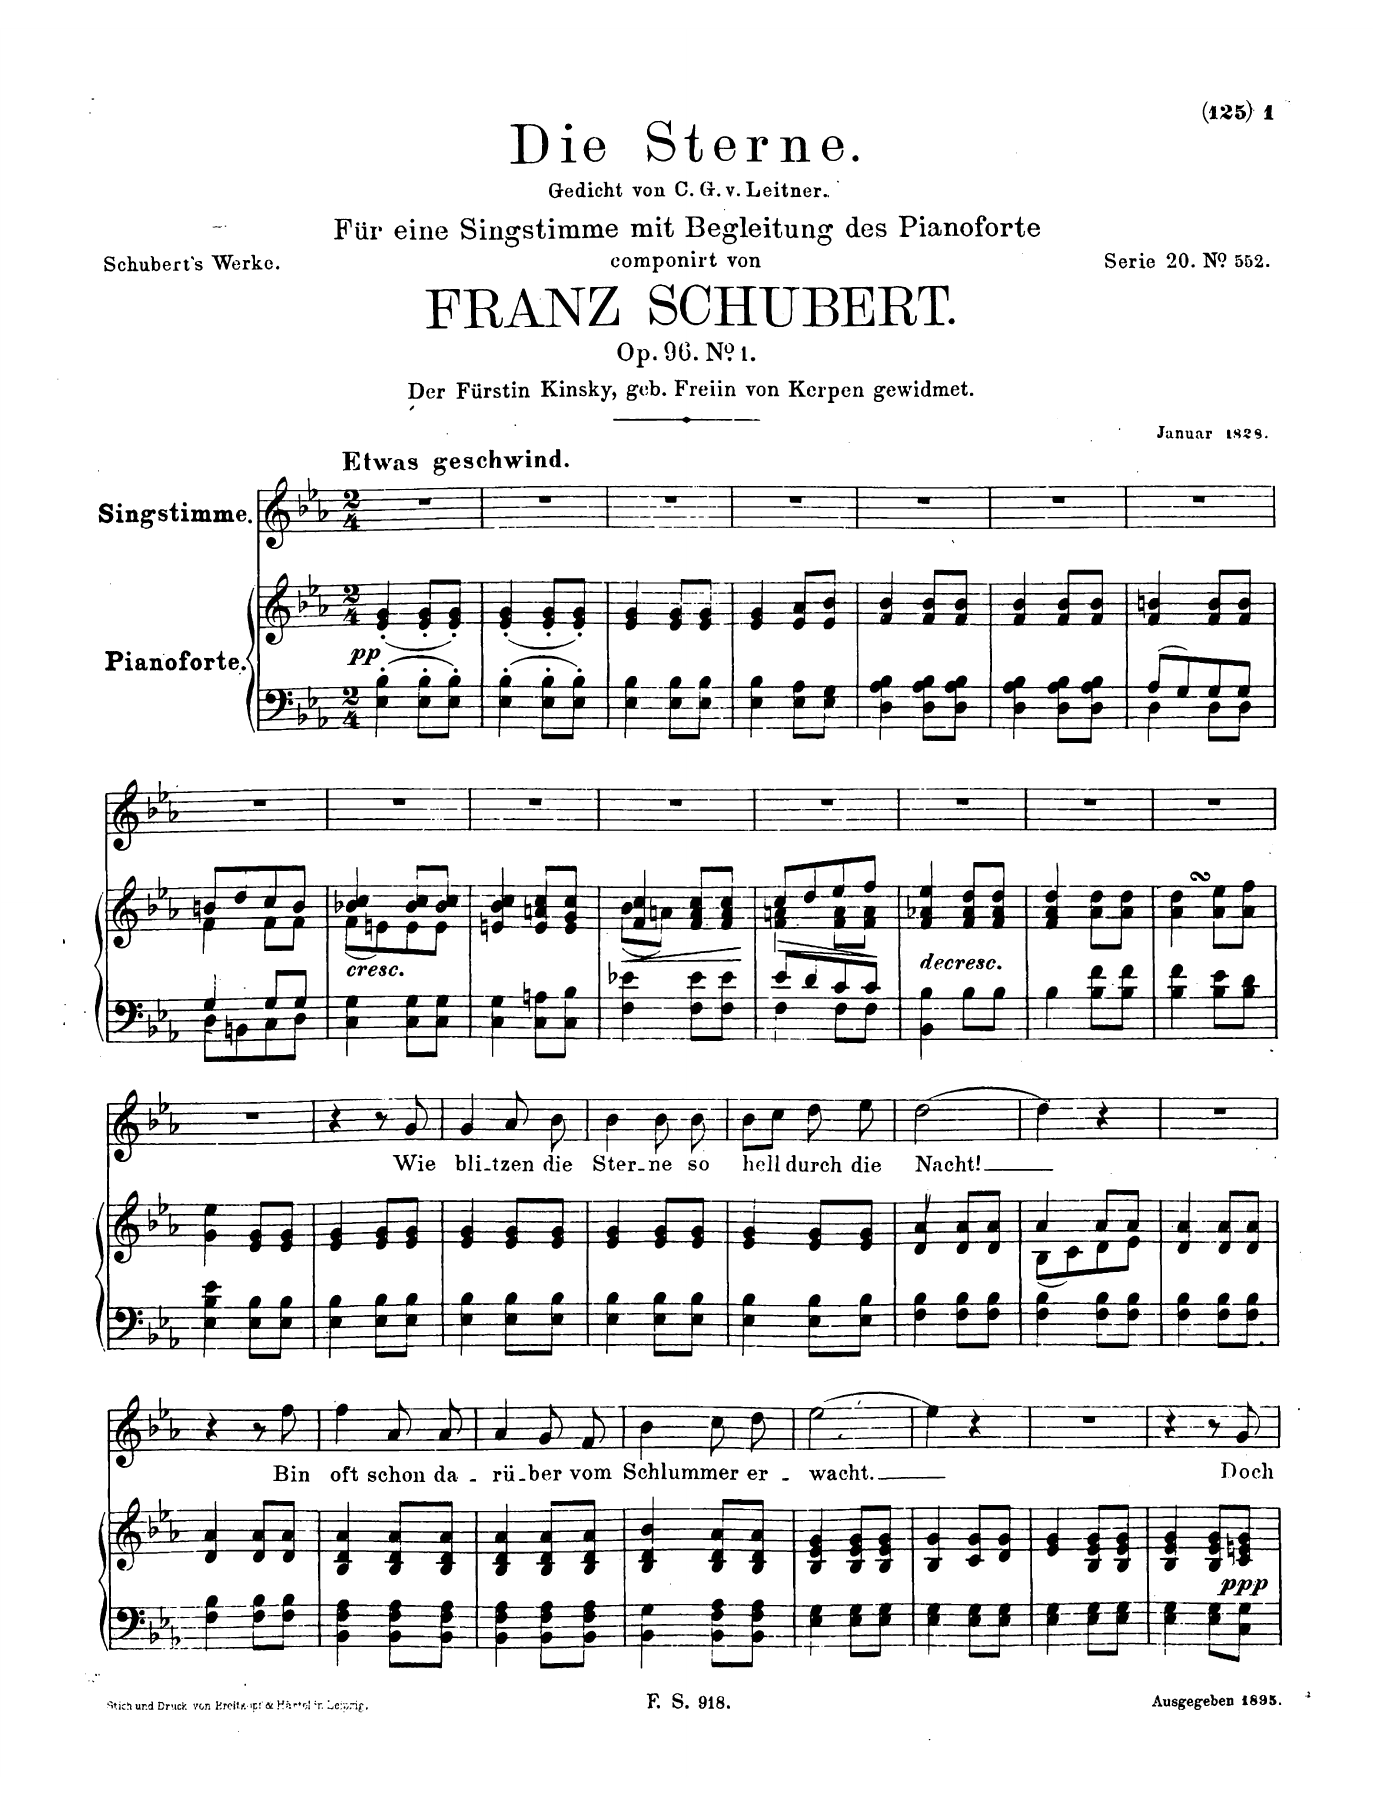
**kern	**kern	**dynam	**kern	**text	**dynam
*part2	*part2	*part2	*part1	*part1	*part1
*staff3	*staff2	*staff2/3	*staff1	*staff1	*staff1
*I"Pianoforte	*	*	*I"Singstimme                       Voice	*	*
*I'Pno	*	*	*	*	*
*clefF4	*clefG2	*	*clefG2	*	*
*k[b-e-a-]	*k[b-e-a-]	*	*k[b-e-a-]	*	*
*M2/4	*M2/4	*	*M2/4	*	*
=1	=1	=1	=1	=1	=1
!	!	!	!LO:TX:a:B:t=Etwas geschwind	!	!
!	!	!LO:DY:b	!	!	!
4E-\' 4B-\'	(4e-/' 4g/'	pp	2r	.	.
8E-\' 8B-\'L	8e-/' 8g/'L	.	.	.	.
8E-\' 8B-\'J	8e-/' 8g/'J)	.	.	.	.
=2	=2	=2	=2	=2	=2
4E-\' 4B-\'	(4e-/' 4g/'	.	2r	.	.
8E-\' 8B-\'L	8e-/' 8g/'L	.	.	.	.
8E-\' 8B-\'J	8e-/' 8g/'J)	.	.	.	.
=3	=3	=3	=3	=3	=3
4E-\ 4B-\	4e-/ 4g/	.	2r	.	.
8E-\ 8B-\L	8e-/ 8g/L	.	.	.	.
8E-\ 8B-\J	8e-/ 8g/J	.	.	.	.
=4	=4	=4	=4	=4	=4
4E-\ 4B-\	4e-/ 4g/	.	2r	.	.
8E-\ 8A-\L	8e-/ 8a-/L	.	.	.	.
8E-\ 8G\J	8e-/ 8b-/J	.	.	.	.
=5	=5	=5	=5	=5	=5
4D\ 4A-\ 4B-\	4f/ 4b-/	.	2r	.	.
8D\ 8A-\ 8B-\L	8f/ 8b-/L	.	.	.	.
8D\ 8A-\ 8B-\J	8f/ 8b-/J	.	.	.	.
=6	=6	=6	=6	=6	=6
4D\ 4A-\ 4B-\	4f/ 4b-/	.	2r	.	.
8D\ 8A-\ 8B-\L	8f/ 8b-/L	.	.	.	.
8D\ 8A-\ 8B-\J	8f/ 8b-/J	.	.	.	.
=7	=7	=7	=7	=7	=7
*^	*	*	*	*	*
8A-/L	4D\	4f/ 4bn/	.	2r	.	.
8G/	.	.	.	.	.	.
8G/	8D\L	8f/ 8b/L	.	.	.	.
8G/J	8D\J	8f/ 8b/J	.	.	.	.
=8	=8	=8	=8	=8	=8	=8
*	*	*^	*	*	*	*
4G/	8D\L	8bn/L	4f\	.	2r	.	.
.	8BBn\	8dd/	.	.	.	.	.
8G/L	8C\	8cc/	8f\L	.	.	.	.
8G/J	8D\J	8b/J	8f\J	.	.	.	.
=9	=9	=9	=9	=9	=9	=9	=9
!	!	!LO:TX:b:i:t=cresc.	!	!	!	!	!
*v	*v	*	*	*	*	*	*
4C\ 4G\	4b-X/ 4cc/	(8f\L	.	2r	.	.
.	.	8en\)	.	.	.	.
8C\ 8G\L	8b-/ 8cc/L	8e\	.	.	.	.
8C\ 8G\J	8b-/ 8cc/J	8e\J	.	.	.	.
*	*v	*v	*	*	*	*
=10	=10	=10	=10	=10	=10
4C\ 4G\	4en/ 4b-/ 4cc/	.	2r	.	.
8C\ 8An\L	8e/ 8an/ 8cc/L	.	.	.	.
8C\ 8B-\J	8e/ 8a/ 8cc/J	.	.	.	.
=11	=11	=11	=11	=11	=11
!	!	!LO:HP:b	!	!	!
*	*^	*	*	*	*
4F\ 4e-X\	4f/ 4cc/	(8b-\L	<	2r	.	.
.	.	8an\J)	.	.	.	.
8F\ 8e-\L	8f/ 8a/ 8cc/L	4ryy	.	.	.	.
8F\ 8e-\J	8f/ 8a/ 8cc/J	.	.	.	.	.
*	*v	*v	*	*	*	*
.	.	[	.	.	.
=12	=12	=12	=12	=12	=12
*^	*	*	*	*	*
!	!	!	!LO:HP:b	!	!	!
*	*	*^	*	*	*	*
8e-/L	4F\	8cc/L	4f\ 4an\	>	2r	.	.
8d/	.	8dd/	.	.	.	.	.
8c/	8F\L	8ee-/	8f\ 8a\L	.	.	.	.
8c/J	8F\J	8ff/J	8f\ 8a\J	.	.	.	.
*v	*v	*	*	*	*	*	*
*	*v	*v	*	*	*	*
.	.	]	.	.	.
=13	=13	=13	=13	=13	=13
!	!LO:TX:b:i:t=decresc.	!	!	!	!
4BB-\ 4B-\	4f/ 4a-X/ 4ee-/	.	2r	.	.
8B-\L	8f/ 8a-/ 8dd/L	.	.	.	.
8B-\J	8f/ 8a-/ 8dd/J	.	.	.	.
=14	=14	=14	=14	=14	=14
4B-\	4f/ 4a-/ 4dd/	.	2r	.	.
8B-\ 8f\L	8a-\ 8dd\L	.	.	.	.
8B-\ 8f\J	8a-\ 8dd\J	.	.	.	.
=15	=15	=15	=15	=15	=15
4B-\ 4f\	4a-\sSSS 4dd\sSSS	.	2r	.	.
8B-\ 8e-\L	8a-\ 8ee-\L	.	.	.	.
8B-\ 8d\J	8a-\ 8ff\J	.	.	.	.
=16	=16	=16	=16	=16	=16
4E-\ 4B-\ 4e-\	4g\ 4ee-\	.	2r	.	.
8E-\ 8B-\L	8e-/ 8g/L	.	.	.	.
8E-\ 8B-\J	8e-/ 8g/J	.	.	.	.
=17	=17	=17	=17	=17	=17
4E-\ 4B-\	4e-/ 4g/	.	4r	.	.
8E-\ 8B-\L	8e-/ 8g/L	.	8r	.	.
!	!	!	!	!	!LO:DY:a
8E-\ 8B-\J	8e-/ 8g/J	.	8g/	Wie	p
=18	=18	=18	=18	=18	=18
4E-\ 4B-\	4e-/ 4g/	.	4g/	bli-	.
8E-\ 8B-\L	8e-/ 8g/L	.	8a-/	-tzen	.
8E-\ 8B-\J	8e-/ 8g/J	.	8b-\	die	.
=19	=19	=19	=19	=19	=19
4E-\ 4B-\	4e-/ 4g/	.	4b-\	Ster-	.
8E-\ 8B-\L	8e-/ 8g/L	.	8b-\	-ne	.
8E-\ 8B-\J	8e-/ 8g/J	.	8b-\	so	.
=20	=20	=20	=20	=20	=20
4E-\ 4B-\	4e-/ 4g/	.	8b-\L	hell	.
.	.	.	8cc\J	.	.
8E-\ 8B-\L	8e-/ 8g/L	.	8dd\	durch	.
8E-\ 8B-\J	8e-/ 8g/J	.	8ee-\	die	.
=21	=21	=21	=21	=21	=21
4F\ 4B-\	4d/ 4a-/	.	[2dd\	-Nacht!	.
8F\ 8B-\L	8d/ 8a-/L	.	.	.	.
8F\ 8B-\J	8d/ 8a-/J	.	.	.	.
=22	=22	=22	=22	=22	=22
*	*^	*	*	*	*
4F\ 4B-\	4a-/	(8B-\L	.	4dd\]	.	.
.	.	8c\)	.	.	.	.
8F\ 8B-\L	8a-/L	8d\	.	4r	.	.
8F\ 8B-\J	8a-/J	8e-\J	.	.	.	.
*	*v	*v	*	*	*	*
=23	=23	=23	=23	=23	=23
4F\ 4B-\	4d/ 4a-/	.	2r	.	.
8F\ 8B-\L	8d/ 8a-/L	.	.	.	.
8F\ 8B-\J	8d/ 8a-/J	.	.	.	.
=24	=24	=24	=24	=24	=24
4F\ 4B-\	4d/ 4a-/	.	4r	.	.
8F\ 8B-\L	8d/ 8a-/L	.	8r	.	.
8F\ 8B-\J	8d/ 8a-/J	.	8ff\	Bin	.
=25	=25	=25	=25	=25	=25
4BB-\ 4F\ 4A-\	4B-/ 4d/ 4a-/	.	4ff\	oft	.
8BB-\ 8F\ 8A-\L	8B-/ 8d/ 8a-/L	.	8a-/	schon	.
8BB-\ 8F\ 8A-\J	8B-/ 8d/ 8a-/J	.	8a-/	da-	.
=26	=26	=26	=26	=26	=26
4BB-\ 4F\ 4A-\	4B-/ 4d/ 4a-/	.	4a-/	-rü-	.
8BB-\ 8F\ 8A-\L	8B-/ 8d/ 8a-/L	.	8g/	-ber	.
8BB-\ 8F\ 8A-\J	8B-/ 8d/ 8a-/J	.	8f/	vom	.
=27	=27	=27	=27	=27	=27
4BB-\ 4G\	4B-/ 4d/ 4b-/	.	4b-\	Schlum-	.
8BB-\ 8F\ 8A-\L	8B-/ 8d/ 8a-/L	.	8cc\	-mer	.
8BB-\ 8F\ 8A-\J	8B-/ 8d/ 8a-/J	.	8dd\	er-	.
=28	=28	=28	=28	=28	=28
4E-\ 4G\	4B-/ 4e-/ 4g/	.	[2ee-\	-wacht.	.
8E-\ 8G\L	8B-/ 8e-/ 8g/L	.	.	.	.
8E-\ 8G\J	8B-/ 8e-/ 8g/J	.	.	.	.
=29	=29	=29	=29	=29	=29
4E-\ 4G\	4B-/ 4g/	.	4ee-\]	.	.
8E-\ 8G\L	8c/ 8g/L	.	4r	.	.
8E-\ 8G\J	8d/ 8g/J	.	.	.	.
=30	=30	=30	=30	=30	=30
4E-\ 4G\	4e-/ 4g/	.	2r	.	.
8E-\ 8G\L	8B-/ 8e-/ 8g/L	.	.	.	.
8E-\ 8G\J	8B-/ 8e-/ 8g/J	.	.	.	.
=31	=31	=31	=31	=31	=31
4E-\ 4G\	4B-/ 4e-/ 4g/	.	4r	.	.
8E-\ 8G\L	8B-/ 8e-/ 8g/L	.	8r	.	.
!	!	!LO:DY:b	!	!	!
8C\ 8G\J	8c/ 8en/ 8g/J	ppp	8g/	Doch	.
=	=	=	=	=	=
*-	*-	*-	*-	*-	*-
